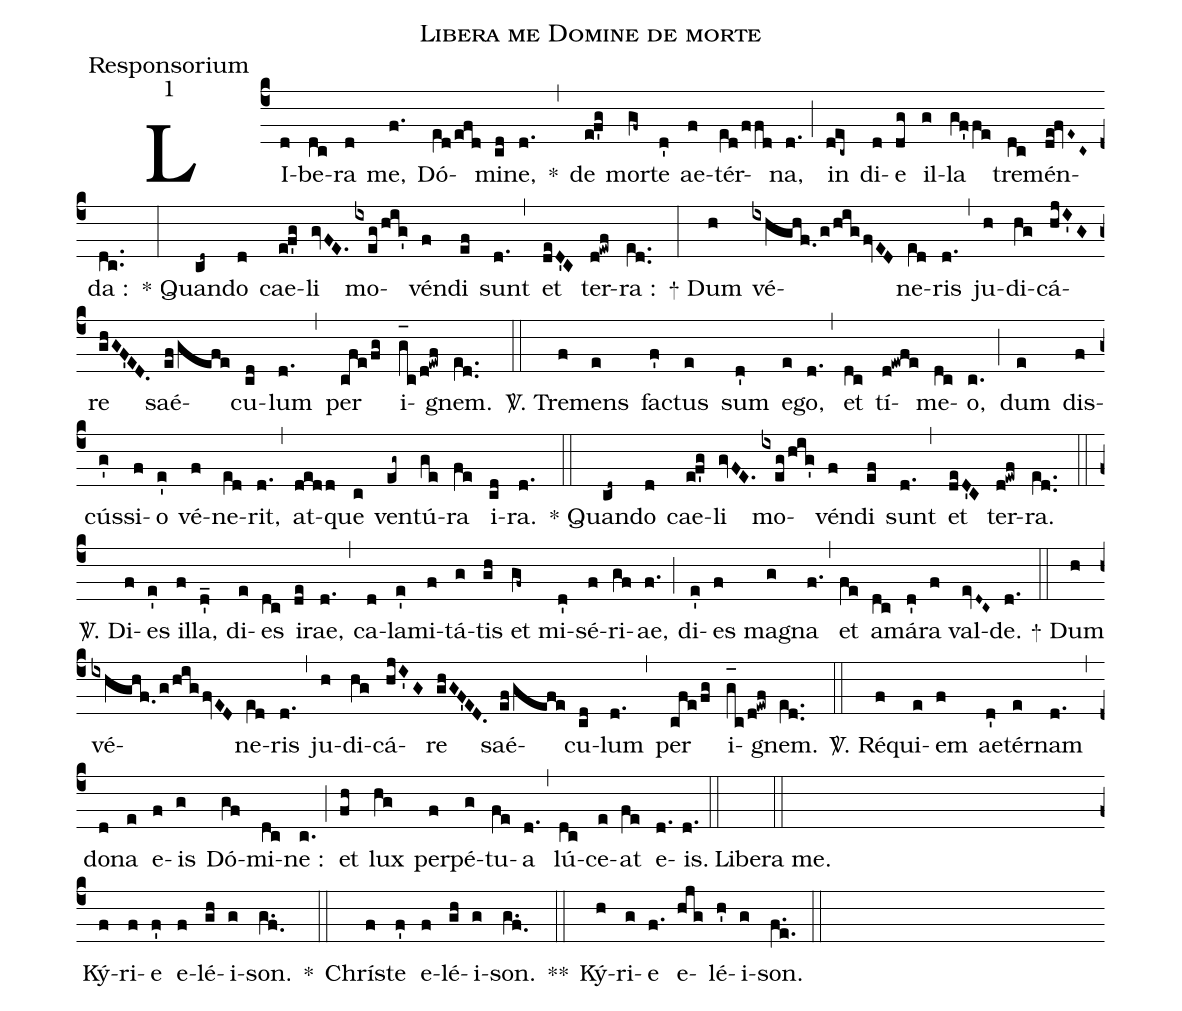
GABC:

name:Libera me Domine de morte;
office-part:Responsorium;
mode:1;
%%
(c4) LI(d)be(dc)ra(d) me,(f.) Dó(e[ll:1]d/efd)mi(cd)ne,(d.) *(,) de(ef'g) mor(gf~)te(d') ae(f)tér(e[ll:1]d/ffd)na,(d.) (;) in(dec~) di(d)e(dg) il(g)la(gf'fe) tre(dc)mén(de!fvE~C~)da :(dc..) (:) * Quan(cd~)do(d) cae(ef'g)li(gvFE.) mo(ixeg/hig')vén(f)di(ef) sunt(d.) (,) et(deD'C) ter(d!ewf)ra :(e[ll:1]d..) (:)
+ Dum(h) vé(ixhghf.0/g/higfvED)ne(e[ll:1]d)ris(d.) (,) ju(h)di(hg)cá(hjI'G)re(ghGF'ED.) saé(ef/gefe)cu(cd)lum(d.) (,) per(cfe/fg) i(g_[oh:h]c/d!ewf)gnem.(e[ll:1]d..) (::)
<sp>V/</sp>. Tre(f)mens(e) fa(f')ctus(e) sum(d') e(e)go,(d.) (,) et(dc) tí(d!ewfe)me(dc)o,(c.) (;) dum(e) dis(f)cús(g')si(f)o(e') vé(f)ne(e[ll:1]d)rit,(d.) (,) at(dedd)que(c) ven(eg~)tú(ge)ra(fe) i(cd)ra.(d.) (::) * Quan(cd~)do(d) cae(ef'g)li(gvFE.) mo(ixeg/hig')vén(f)di(ef) sunt(d.) (,) et(deD'C) ter(d!ewf)ra.(e[ll:1]d..) (::)
<sp>V/</sp>. Di(f)es(e') il(f)la,(d'_) di(e)es(dc) i(de)rae,(d.) (,) ca(d)la(e')mi(f)tá(g)tis(gh) et(gf~) mi(d')sé(f)ri(gf)ae,(f.) (;) di(e')es(f) ma(g)gna(f.) (,) et(fe) a(dc)má(d')ra(f) val(evD~C~)de.(d.) (::) + Dum(h) vé(ixhghf.0/g/higfvED)ne(e[ll:1]d)ris(d.) (,) ju(h)di(hg)cá(hjI'G)re(ghGF'ED.) saé(ef/gefe)cu(cd)lum(d.) (,) per(cfe/fg) i(g_[oh:h]c/d!ewf)gnem.(e[ll:1]d..) (::)
<sp>V/</sp>. Ré(f)qui(e)em(f) ae(d')tér(e)nam(d.) (,) do(d)na(e) e(f)is(g) Dó(gf)mi(dc)ne :(c.) (;) et(fh) lux(hg) per(f)pé(g)tu(fe)a(d.) (,) lú(dc)ce(e)at(fe) e(d.)is.(d.) (::)
Libera me. (::Z)
Ký(f)ri(f)e(f') e(f)lé(gh)i(g)son.(g.f.) *(::) Chrís(f)te(f') e(f)lé(gh)i(g)son.(g.f.) **(::) Ký(h)ri(g)e(f.) e(hjg)lé(h')i(g)son.(f.e.::)
